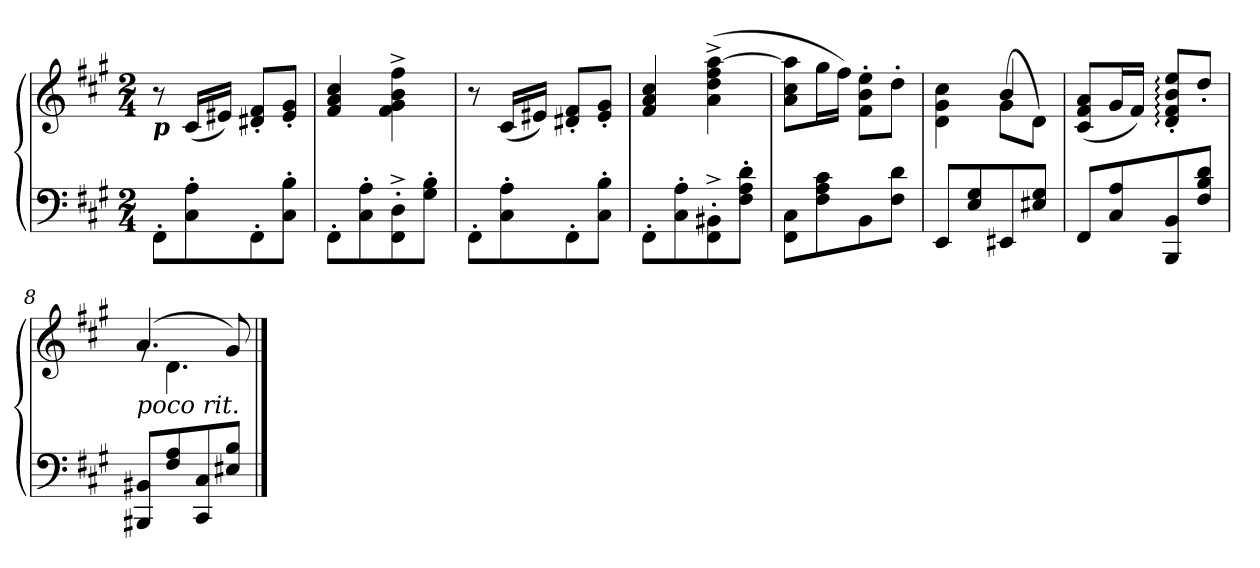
**kern	**kern
*part1	*part1
*staff2	*staff1
*clefF4	*clefG2
*k[f#c#g#]	*k[f#c#g#]
*M2/4	*M2/4
=1	=1
!	!LO:TX:b:Bi:t=p
8FF#'\L	8r
8C#'\ 8A'\	(<16c#/LL
.	16e#X/JJ)
8FF#'\	8d#X'/ 8f#'/L
8C#'\ 8B'\J	8e#'/ 8g#'/J
=2	=2
8FF#'\L	4f#/ 4a/ 4cc#/
8C#'\ 8A'\	.
8FF#'^\ 8D'^\	4f#^\ 4g#^\ 4b^\ 4ff#^\
8G#'\ 8B'\J	.
=3	=3
8FF#'\L	8r
8C#'\ 8A'\	(<16c#/LL
.	16e#X/JJ)
8FF#'\	8d#X'/ 8f#'/L
8C#'\ 8B'\J	8e#'/ 8g#'/J
=4	=4
8FF#'\L	4f#/ 4a/ 4cc#/
8C#'\ 8A'\	.
8FF#'^\ 8BB#X'^\	(>4a^\ 4dd^\ 4ff#^\ [4aa^\
8F#'\ 8A'\ 8d'\J	.
!!LO:LB:g=z
=5	=5
8FF#\ 8C#\L	8a\ 8cc#\ 8aa]\L
8F#\ 8A\ 8c#\	16gg#\L
.	16ff#\JJ)
8BB\	8f#'\ 8b'\ 8ee'\L
8F#\ 8d\J	8dd'\J
=6	=6
*	*^
8EE/L	4d\ 4g#\ 4cc#\	4ryy
8E/ 8G#/	.	.
8EE#X/	(<8g#\L	4b/
8E#X/ 8G#/J	8d\J)	.
*	*v	*v
=7	=7
8FF#/L	(<8c#/ 8f#/ 8a/L
8C#/ 8A/	16g#/L
.	16f#/JJ)
8BBB/ 8BB/	8d:'/ 8f#:'/ 8b:'/ 8ee:'/L
8F#/ 8B/ 8d/J	8dd'/J
=8	=8
*	*^
!	!LO:TX:b:i:t=poco rit.	!
8BBB#X/ 8BB#X/L	(>4.a/	8rg
8F#/ 8A/	.	4.d\
8CC#/ 8C#/	.	.
8E#X/ 8B/J	8g#/)	.
*	*v	*v
==	==
*-	*-
